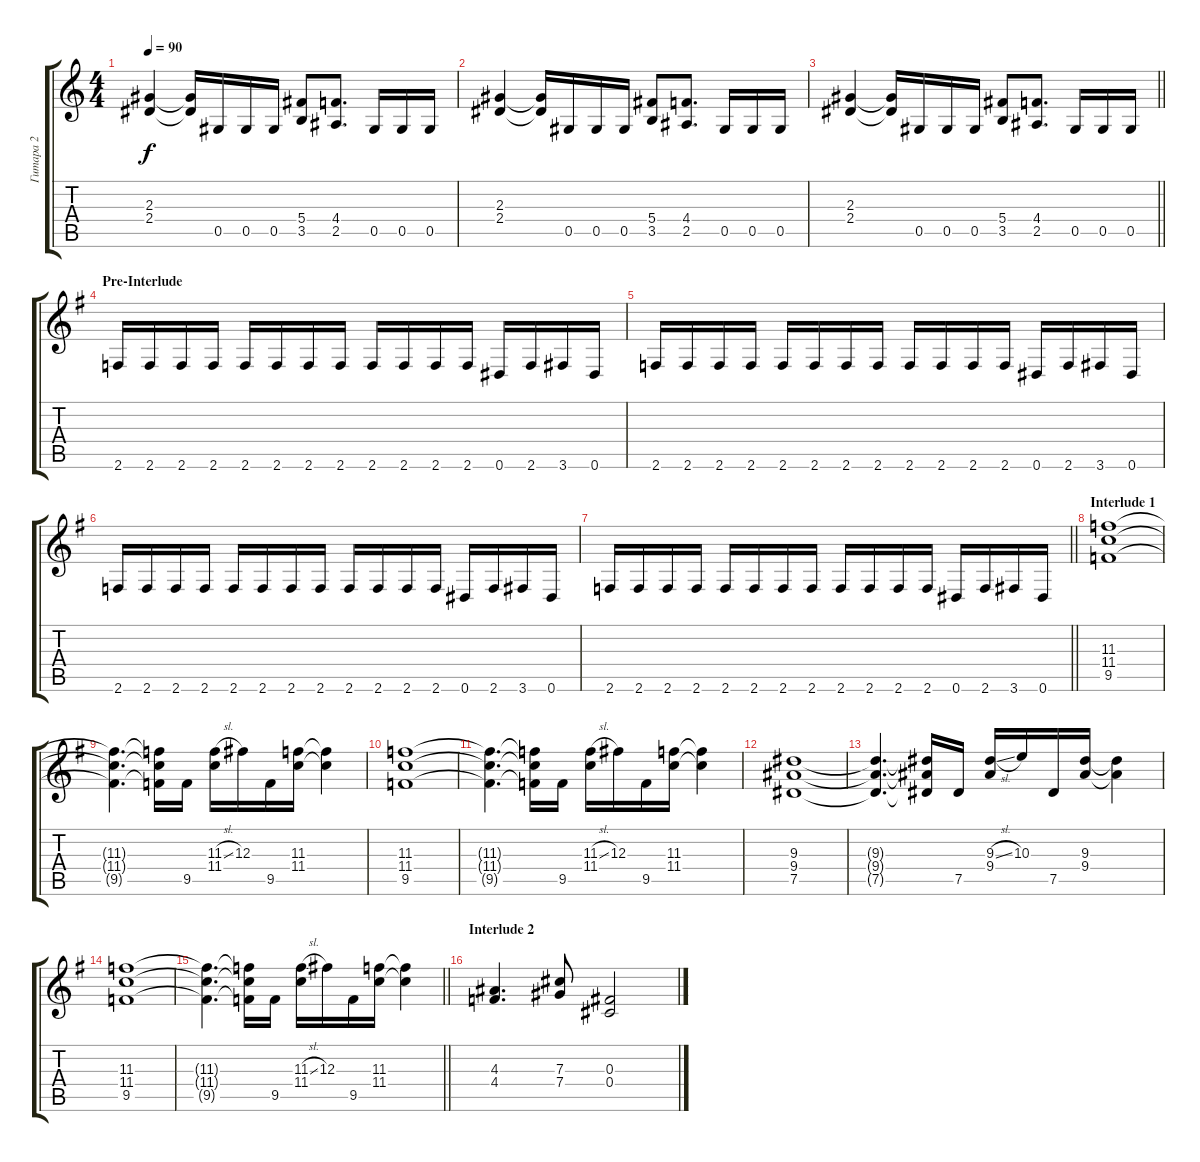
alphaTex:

\track ("Гитара 2" "Гитара 2") {instrument distortionguitar}
\staff {score tabs}
\tuning (Eb4 Bb3 Gb3 Db3 Ab2 Eb2) {hide}
\ts (4 4)
\tempo 90
\clef g2
\ks c
(2.3 2.4).4{dy f} (2.3{t} 2.4{t}).16 0.5.16 0.5.16 0.5.16 (5.4 3.5).8 (4.4 2.5).8{d} 0.5.16 0.5.16 0.5.16 |
(2.3 2.4).4 (2.3{t} 2.4{t}).16 0.5.16 0.5.16 0.5.16 (5.4 3.5).8 (4.4 2.5).8{d} 0.5.16 0.5.16 0.5.16 |
\barLineRight lightlight
(2.3 2.4).4 (2.3{t} 2.4{t}).16 0.5.16 0.5.16 0.5.16 (5.4 3.5).8 (4.4 2.5).8{d} 0.5.16 0.5.16 0.5.16 |
\section ("" "Pre-Interlude")
\ks eminor
2.6.16 2.6.16 2.6.16 2.6.16 2.6.16 2.6.16 2.6.16 2.6.16 2.6.16 2.6.16 2.6.16 2.6.16 0.6.16 2.6.16 3.6.16 0.6.16 |
2.6.16 2.6.16 2.6.16 2.6.16 2.6.16 2.6.16 2.6.16 2.6.16 2.6.16 2.6.16 2.6.16 2.6.16 0.6.16 2.6.16 3.6.16 0.6.16 |
2.6.16 2.6.16 2.6.16 2.6.16 2.6.16 2.6.16 2.6.16 2.6.16 2.6.16 2.6.16 2.6.16 2.6.16 0.6.16 2.6.16 3.6.16 0.6.16 |
\barLineRight lightlight
2.6.16 2.6.16 2.6.16 2.6.16 2.6.16 2.6.16 2.6.16 2.6.16 2.6.16 2.6.16 2.6.16 2.6.16 0.6.16 2.6.16 3.6.16 0.6.16 |
\section ("" "Interlude 1")
(11.3 11.4 9.5).1{volume 15} |
(11.3{t} 11.4{t} 9.5{t}).4{d} (11.3{t} 11.4{t} 9.5{t}).16 9.5.16 (11.3{sl} 11.4).16 12.3.16 9.5.16 (11.3 11.4).16 (11.3{t} 11.4{t}).4 |
(11.3 11.4 9.5).1 |
(11.3{t} 11.4{t} 9.5{t}).4{d} (11.3{t} 11.4{t} 9.5{t}).16 9.5.16 (11.3{sl} 11.4).16 12.3.16 9.5.16 (11.3 11.4).16 (11.3{t} 11.4{t}).4 |
(9.3 9.4 7.5).1 |
(9.3{t} 9.4{t} 7.5{t}).4{d} (9.3{t} 9.4{t} 7.5{t}).16 7.5.16 (9.3{sl} 9.4).16 10.3.16 7.5.16 (9.3 9.4).16 (9.3{t} 9.4{t}).4 |
(11.3 11.4 9.5).1 |
\barLineRight lightlight
(11.3{t} 11.4{t} 9.5{t}).4{d} (11.3{t} 11.4{t} 9.5{t}).16 9.5.16 (11.3{sl} 11.4).16 12.3.16 9.5.16 (11.3 11.4).16 (11.3{t} 11.4{t}).4 |
\section ("" "Interlude 2")
(4.3 4.4).4{d volume 13} (7.3 7.4).8 (0.3 0.4).2
